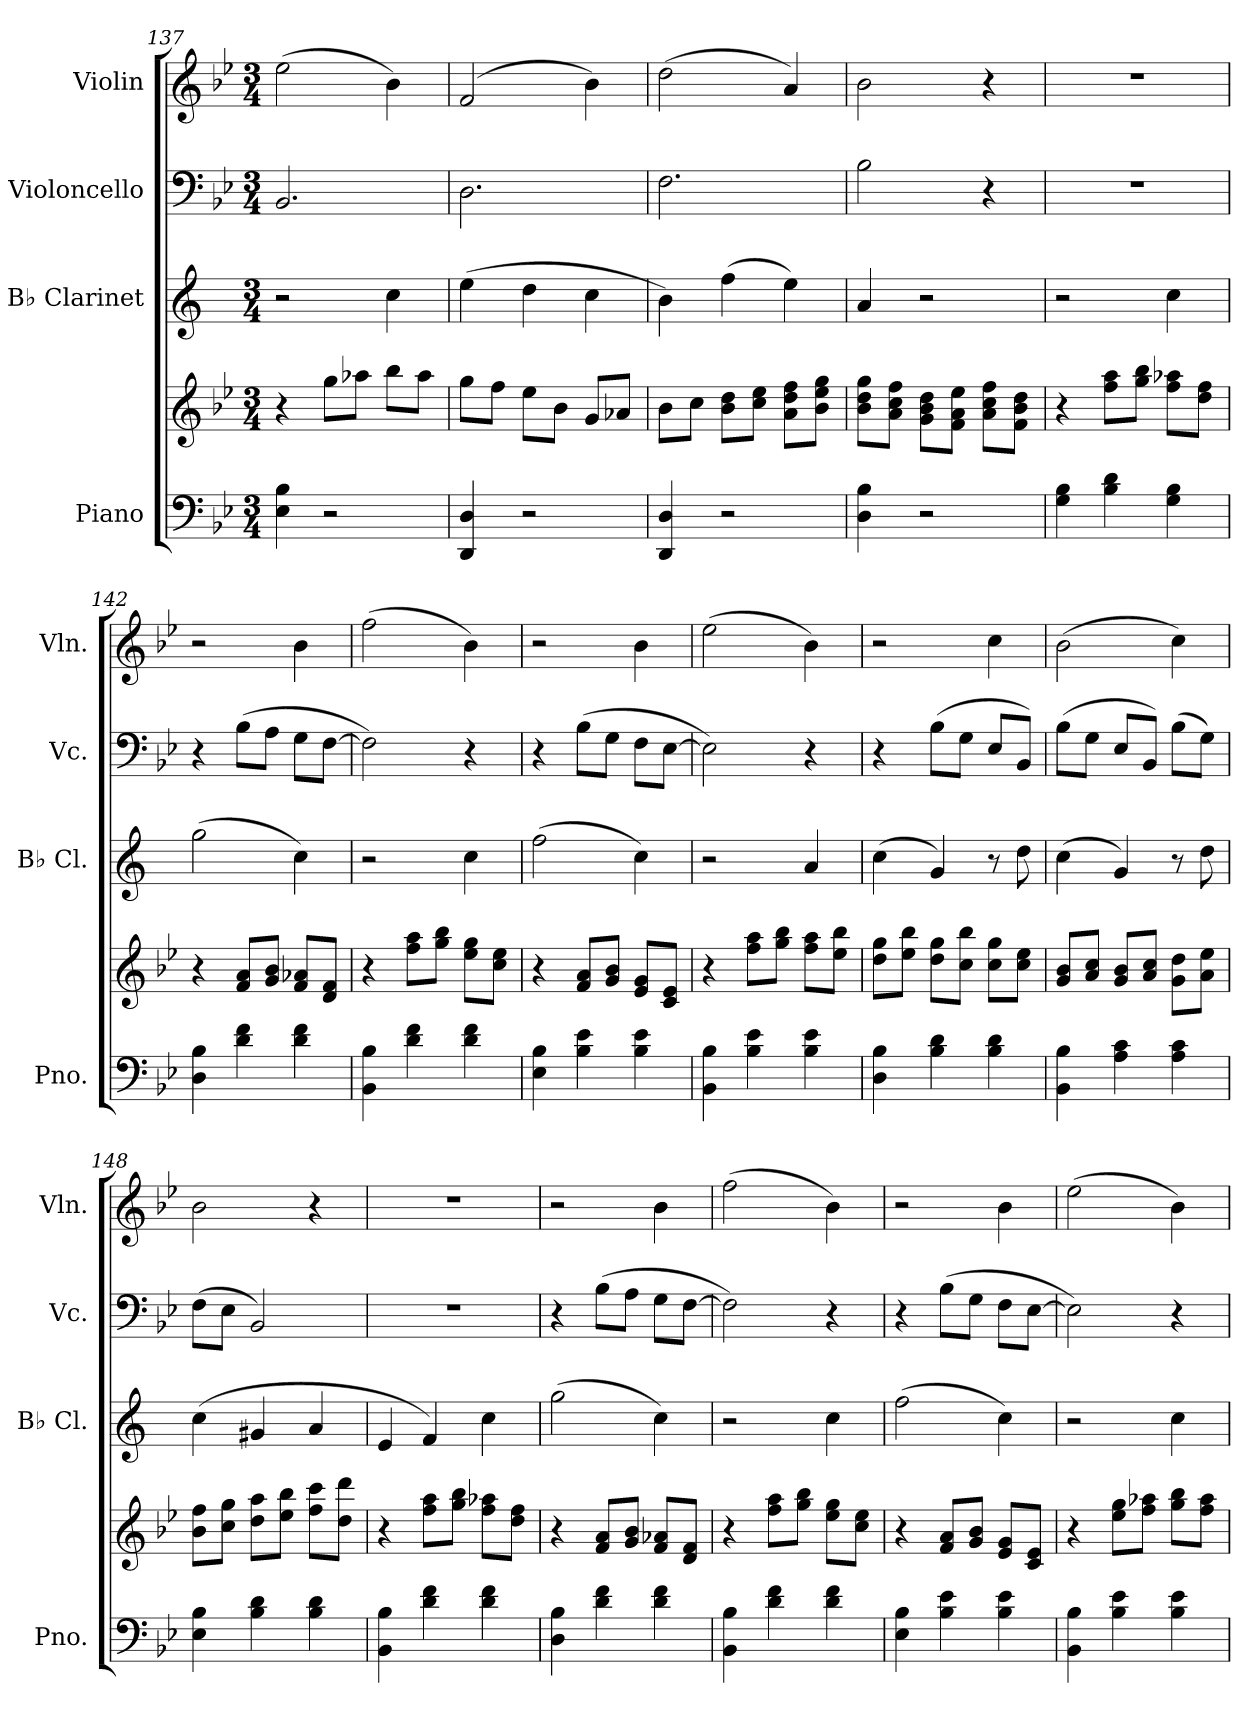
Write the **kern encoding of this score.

**kern	**kern	**kern	**kern	**kern
*part4	*part4	*part3	*part2	*part1
*staff5	*staff4	*staff3	*staff2	*staff1
*I"Piano	*	*I"B♭ Clarinet	*I"Violoncello	*I"Violin
*I'Pno.	*	*I'B♭ Cl.	*I'Vc.	*I'Vln.
*clefF4	*clefG2	*clefG2	*clefF4	*clefG2
*	*	*ITrd1c2	*	*
*k[b-e-]	*k[b-e-]	*k[b-e-]	*k[b-e-]	*k[b-e-]
*M3/4	*M3/4	*M3/4	*M3/4	*M3/4
=137	=137	=137	=137	=137
4E-\ 4B-\	4r	2r	2.BB-/	(2ee-\
2r	8gg\L	.	.	.
.	8aa-X\J	.	.	.
.	8bb-\L	4b-\	.	4b-\)
.	8aa-\J	.	.	.
=138	=138	=138	=138	=138
4DD/ 4D/	8gg\L	(4dd\	2.D\	(2f/
.	8ff\J	.	.	.
2r	8ee-\L	4cc\	.	.
.	8b-\J	.	.	.
.	8g/L	4b-\	.	4b-\)
.	8a-X/J	.	.	.
=139	=139	=139	=139	=139
4DD/ 4D/	8b-\L	4a\)	2.F\	(2dd\
.	8cc\J	.	.	.
2r	8b-\ 8dd\L	(4ee-\	.	.
.	8cc\ 8ee-\J	.	.	.
.	8a\ 8dd\ 8ff\L	4dd\)	.	4a/)
.	8b-\ 8ee-\ 8gg\J	.	.	.
=140	=140	=140	=140	=140
4D\ 4B-\	8b-\ 8dd\ 8gg\L	4g/	2B-\	2b-\
.	8a\ 8cc\ 8ff\J	.	.	.
2r	8g\ 8b-\ 8dd\L	2r	.	.
.	8f\ 8a\ 8ee-\J	.	.	.
.	8a\ 8cc\ 8ff\L	.	4r	4r
.	8f\ 8b-\ 8dd\J	.	.	.
=141	=141	=141	=141	=141
4G\ 4B-\	4r	2r	2.r	2.r
4B-\ 4d\	8ff\ 8aa\L	.	.	.
.	8gg\ 8bb-\J	.	.	.
4G\ 4B-\	8ff\ 8aa-X\L	4b-\	.	.
.	8dd\ 8ff\J	.	.	.
=142	=142	=142	=142	=142
4D\ 4B-\	4r	(2ff\	4r	2r
4d\ 4f\	8f/ 8a/L	.	(8B-\L	.
.	8g/ 8b-/J	.	8A\J	.
4d\ 4f\	8f/ 8a-X/L	4b-\)	8G\L	4b-\
.	8d/ 8f/J	.	[8F\J	.
!!LO:PB:g=z
=143	=143	=143	=143	=143
4BB-\ 4B-\	4r	2r	2F\])	(2ff\
4d\ 4f\	8ff\ 8aa\L	.	.	.
.	8gg\ 8bb-\J	.	.	.
4d\ 4f\	8ee-\ 8gg\L	4b-\	4r	4b-\)
.	8cc\ 8ee-\J	.	.	.
=144	=144	=144	=144	=144
4E-\ 4B-\	4r	(2ee-\	4r	2r
4B-\ 4e-\	8f/ 8a/L	.	(8B-\L	.
.	8g/ 8b-/J	.	8G\J	.
4B-\ 4e-\	8e-/ 8g/L	4b-\)	8F\L	4b-\
.	8c/ 8e-/J	.	[8E-\J	.
=145	=145	=145	=145	=145
4BB-\ 4B-\	4r	2r	2E-\])	(2ee-\
4B-\ 4e-\	8ff\ 8aa\L	.	.	.
.	8gg\ 8bb-\J	.	.	.
4B-\ 4e-\	8ff\ 8aa\L	4g/	4r	4b-\)
.	8ee-\ 8bb-\J	.	.	.
=146	=146	=146	=146	=146
4D\ 4B-\	8dd\ 8gg\L	(4b-\	4r	2r
.	8ee-\ 8bb-\J	.	.	.
4B-\ 4d\	8dd\ 8gg\L	4f/)	(8B-\L	.
.	8cc\ 8bb-\J	.	8G\J	.
4B-\ 4d\	8cc\ 8gg\L	8r	8E-/L	4cc\
.	8cc\ 8ee-\J	8cc\	8BB-/J)	.
=147	=147	=147	=147	=147
4BB-\ 4B-\	8g/ 8b-/L	(4b-\	(8B-\L	(2b-\
.	8a/ 8cc/J	.	8G\J	.
4A\ 4c\	8g/ 8b-/L	4f/)	8E-/L	.
.	8a/ 8cc/J	.	8BB-/J)	.
4A\ 4c\	8g\ 8dd\L	8r	(8B-\L	4cc\)
.	8a\ 8ee-\J	8cc\	8G\J)	.
=148	=148	=148	=148	=148
4E-\ 4B-\	8b-\ 8ff\L	(4b-\	(8F\L	2b-\
.	8cc\ 8gg\J	.	8E-\J	.
4B-\ 4d\	8dd\ 8aa\L	4f#X/	2BB-/)	.
.	8ee-\ 8bb-\J	.	.	.
4B-\ 4d\	8ff\ 8ccc\L	4g/	.	4r
.	8dd\ 8ddd\J	.	.	.
=149	=149	=149	=149	=149
4BB-\ 4B-\	4r	4d/	2.r	2.r
4d\ 4f\	8ff\ 8aa\L	4e-/)	.	.
.	8gg\ 8bb-\J	.	.	.
4d\ 4f\	8ff\ 8aa-X\L	4b-\	.	.
.	8dd\ 8ff\J	.	.	.
!!LO:LB:g=z
=150	=150	=150	=150	=150
4D\ 4B-\	4r	(2ff\	4r	2r
4d\ 4f\	8f/ 8a/L	.	(8B-\L	.
.	8g/ 8b-/J	.	8A\J	.
4d\ 4f\	8f/ 8a-X/L	4b-\)	8G\L	4b-\
.	8d/ 8f/J	.	[8F\J	.
=151	=151	=151	=151	=151
4BB-\ 4B-\	4r	2r	2F\])	(2ff\
4d\ 4f\	8ff\ 8aa\L	.	.	.
.	8gg\ 8bb-\J	.	.	.
4d\ 4f\	8ee-\ 8gg\L	4b-\	4r	4b-\)
.	8cc\ 8ee-\J	.	.	.
=152	=152	=152	=152	=152
4E-\ 4B-\	4r	(2ee-\	4r	2r
4B-\ 4e-\	8f/ 8a/L	.	(8B-\L	.
.	8g/ 8b-/J	.	8G\J	.
4B-\ 4e-\	8e-/ 8g/L	4b-\)	8F\L	4b-\
.	8c/ 8e-/J	.	[8E-\J	.
=153	=153	=153	=153	=153
4BB-\ 4B-\	4r	2r	2E-\])	(2ee-\
4B-\ 4e-\	8ee-\ 8gg\L	.	.	.
.	8ff\ 8aa-X\J	.	.	.
4B-\ 4e-\	8gg\ 8bb-\L	4b-\	4r	4b-\)
.	8ff\ 8aa-\J	.	.	.
=	=	=	=	=
*-	*-	*-	*-	*-
